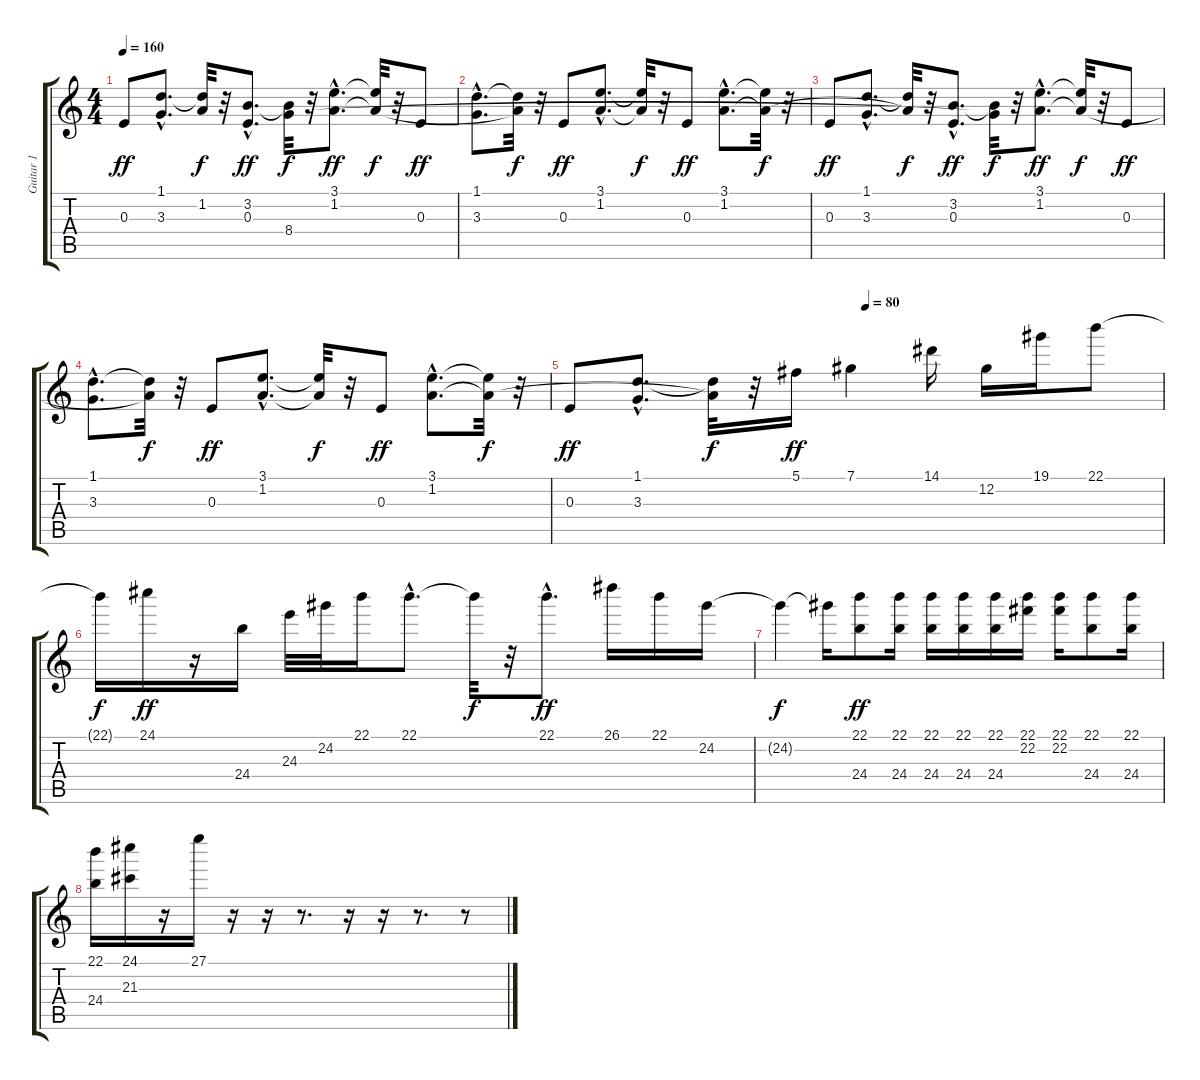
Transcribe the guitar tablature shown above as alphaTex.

\track ("Guitar 1" "Guitar 1") {instrument overdrivenguitar}
\staff {score tabs}
\tuning (Db4 Ab3 E3 B2 Gb2 Db2) {hide}
\ts (4 4)
\tempo 160
\clef g2
\ks c
0.3.8{dy ff} (1.1{hac} 3.3{hac}).8{d} (1.1{t} 1.2{t}).32{dy f} r.32 (3.2{hac} 0.3{hac}).8{d dy ff} (3.2{t} 8.4{t}).32{dy f} r.32 (3.1{hac} 1.2{hac}).8{d dy ff} (3.1{t} 1.2{t}).32{dy f} r.32 0.3.8{dy ff} |
(1.1{hac} 3.3{hac}).8{d} (1.1{t} 1.2{t}).32{dy f} r.32 0.3.8{dy ff} (3.1{hac} 1.2{hac}).8{d} (3.1{t} 1.2{t}).32{dy f} r.32 0.3.8{dy ff} (3.1{hac} 1.2{hac}).8{d} (3.1{t} 1.2{t}).32{dy f} r.32 |
0.3.8{dy ff} (1.1{hac} 3.3{hac}).8{d} (1.1{t} 1.2{t}).32{dy f} r.32 (3.2{hac} 0.3{hac}).8{d dy ff} (3.2{t} 8.4{t}).32{dy f} r.32 (3.1{hac} 1.2{hac}).8{d dy ff} (3.1{t} 1.2{t}).32{dy f} r.32 0.3.8{dy ff} |
(1.1{hac} 3.3{hac}).8{d} (1.1{t} 1.2{t}).32{dy f} r.32 0.3.8{dy ff} (3.1{hac} 1.2{hac}).8{d} (3.1{t} 1.2{t}).32{dy f} r.32 0.3.8{dy ff} (3.1{hac} 1.2{hac}).8{d} (3.1{t} 1.2{t}).32{dy f} r.32 |
\tempo (80 0.5)
0.3.8{dy ff} (1.1{hac} 3.3{hac}).8{d} (1.1{t} 1.2{t}).32{dy f} r.32 5.1.16{dy ff} 7.1.4 14.1.16 12.2.16 19.1.16 22.1.8 |
22.1{t}.16{dy f} 24.1.16{dy ff} r.16 24.4.16 24.3.32 24.2.32 22.1.16 22.1{hac}.8{d} 22.1{t}.32{dy f} r.32 22.1{hac}.8{d dy ff} 26.1.16 22.1.16 24.2.16 |
24.2{t}.4{dy f} 24.2{t}.16 (22.1 24.4).8{dy ff} (22.1 24.4).16 (22.1 24.4).16 (22.1 24.4).16 (22.1 24.4).16 (22.1 22.2).16 (22.1 22.2).16 (22.1 24.4).8 (22.1 24.4).16 |
(22.1 24.4).16 (24.1 21.3).16 r.16 27.1.16 r.16 r.16 r.8{d} r.16 r.16 r.8{d} r.8
